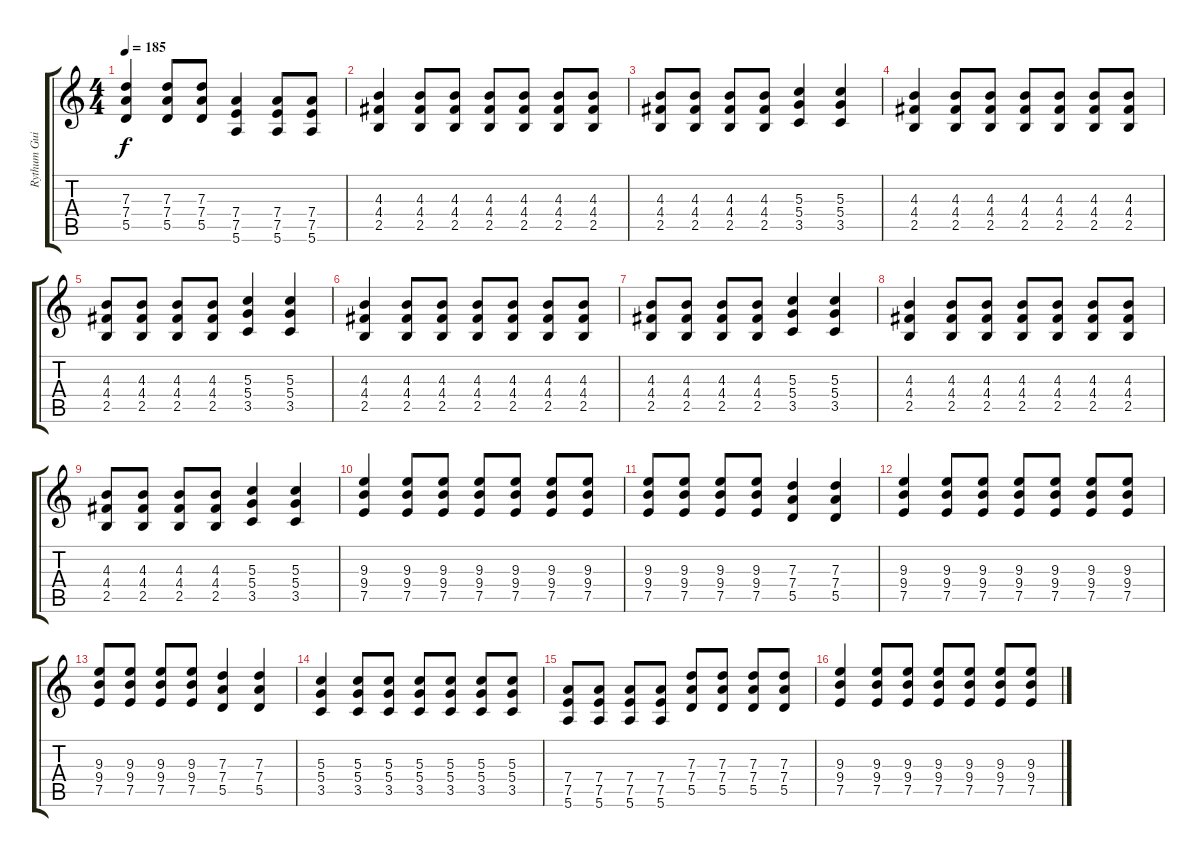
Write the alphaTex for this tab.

\track ("Rythum Guitar" "Rythum Gui") {instrument overdrivenguitar}
\staff {score tabs}
\tuning (E4 B3 G3 D3 A2 E2) {hide}
\ts (4 4)
\tempo 185
\clef g2
\ks c
(7.3 7.4 5.5).4{dy f} (7.3 7.4 5.5).8 (7.3 7.4 5.5).8 (7.4 7.5 5.6).4 (7.4 7.5 5.6).8 (7.4 7.5 5.6).8 |
(4.3 4.4 2.5).4 (4.3 4.4 2.5).8 (4.3 4.4 2.5).8 (4.3 4.4 2.5).8 (4.3 4.4 2.5).8 (4.3 4.4 2.5).8 (4.3 4.4 2.5).8 |
(4.3 4.4 2.5).8 (4.3 4.4 2.5).8 (4.3 4.4 2.5).8 (4.3 4.4 2.5).8 (5.3 5.4 3.5).4 (5.3 5.4 3.5).4 |
(4.3 4.4 2.5).4 (4.3 4.4 2.5).8 (4.3 4.4 2.5).8 (4.3 4.4 2.5).8 (4.3 4.4 2.5).8 (4.3 4.4 2.5).8 (4.3 4.4 2.5).8 |
(4.3 4.4 2.5).8 (4.3 4.4 2.5).8 (4.3 4.4 2.5).8 (4.3 4.4 2.5).8 (5.3 5.4 3.5).4 (5.3 5.4 3.5).4 |
(4.3 4.4 2.5).4 (4.3 4.4 2.5).8 (4.3 4.4 2.5).8 (4.3 4.4 2.5).8 (4.3 4.4 2.5).8 (4.3 4.4 2.5).8 (4.3 4.4 2.5).8 |
(4.3 4.4 2.5).8 (4.3 4.4 2.5).8 (4.3 4.4 2.5).8 (4.3 4.4 2.5).8 (5.3 5.4 3.5).4 (5.3 5.4 3.5).4 |
(4.3 4.4 2.5).4 (4.3 4.4 2.5).8 (4.3 4.4 2.5).8 (4.3 4.4 2.5).8 (4.3 4.4 2.5).8 (4.3 4.4 2.5).8 (4.3 4.4 2.5).8 |
(4.3 4.4 2.5).8 (4.3 4.4 2.5).8 (4.3 4.4 2.5).8 (4.3 4.4 2.5).8 (5.3 5.4 3.5).4 (5.3 5.4 3.5).4 |
(9.3 9.4 7.5).4 (9.3 9.4 7.5).8 (9.3 9.4 7.5).8 (9.3 9.4 7.5).8 (9.3 9.4 7.5).8 (9.3 9.4 7.5).8 (9.3 9.4 7.5).8 |
(9.3 9.4 7.5).8 (9.3 9.4 7.5).8 (9.3 9.4 7.5).8 (9.3 9.4 7.5).8 (7.3 7.4 5.5).4 (7.3 7.4 5.5).4 |
(9.3 9.4 7.5).4 (9.3 9.4 7.5).8 (9.3 9.4 7.5).8 (9.3 9.4 7.5).8 (9.3 9.4 7.5).8 (9.3 9.4 7.5).8 (9.3 9.4 7.5).8 |
(9.3 9.4 7.5).8 (9.3 9.4 7.5).8 (9.3 9.4 7.5).8 (9.3 9.4 7.5).8 (7.3 7.4 5.5).4 (7.3 7.4 5.5).4 |
(5.3 5.4 3.5).4 (5.3 5.4 3.5).8 (5.3 5.4 3.5).8 (5.3 5.4 3.5).8 (5.3 5.4 3.5).8 (5.3 5.4 3.5).8 (5.3 5.4 3.5).8 |
(7.4 7.5 5.6).8 (7.4 7.5 5.6).8 (7.4 7.5 5.6).8 (7.4 7.5 5.6).8 (7.3 7.4 5.5).8 (7.3 7.4 5.5).8 (7.3 7.4 5.5).8 (7.3 7.4 5.5).8 |
(9.3 9.4 7.5).4 (9.3 9.4 7.5).8 (9.3 9.4 7.5).8 (9.3 9.4 7.5).8 (9.3 9.4 7.5).8 (9.3 9.4 7.5).8 (9.3 9.4 7.5).8
